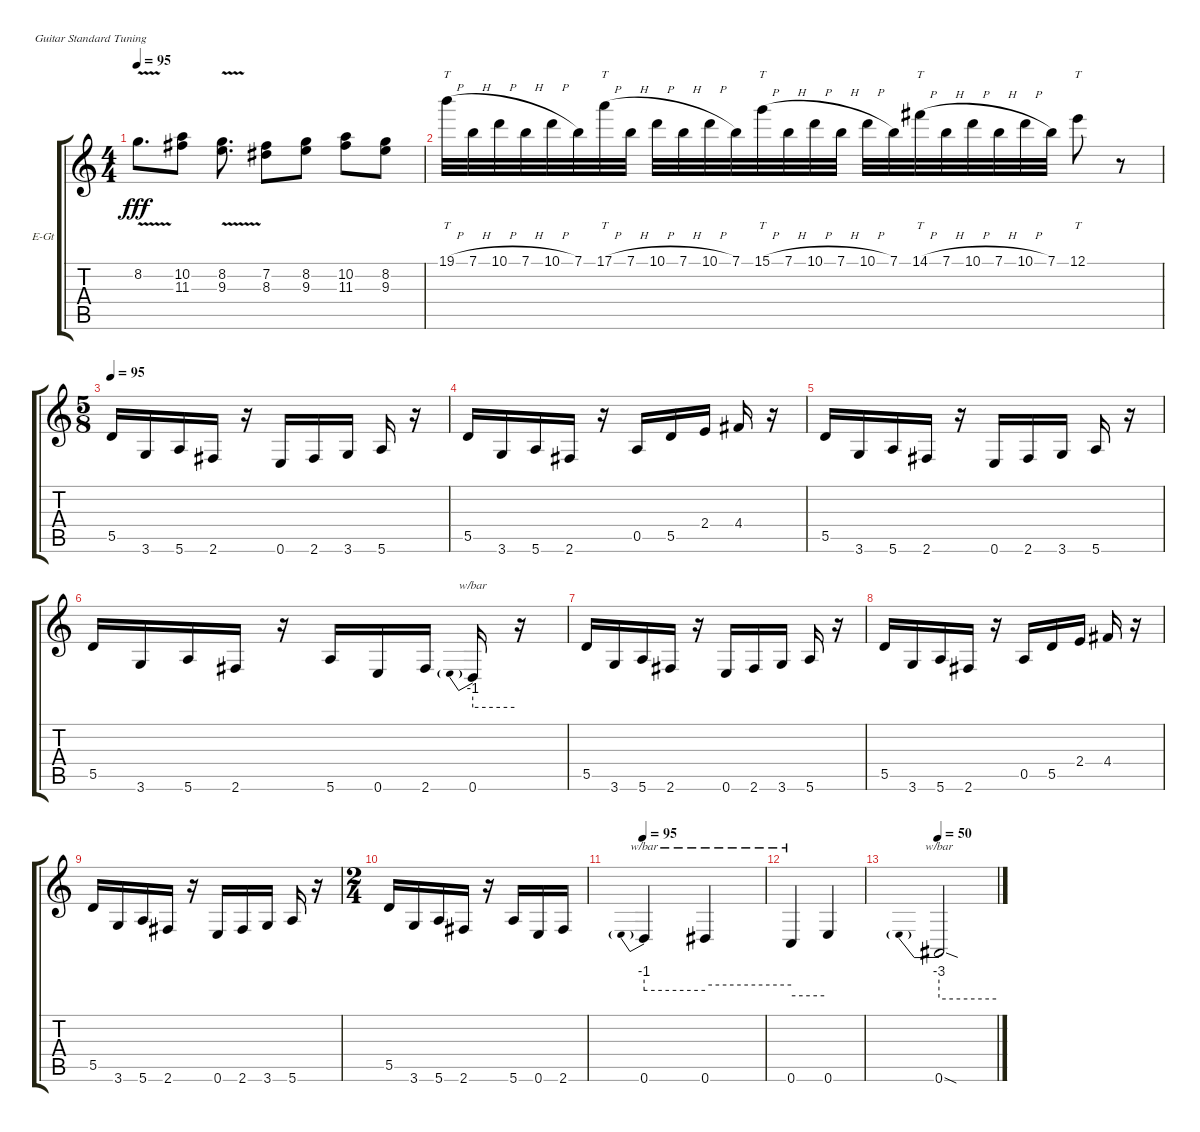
\bracketExtendMode groupsimilarinstruments
\firstSystemTrackNameOrientation horizontal
\otherSystemsTrackNameOrientation horizontal
\track ("Thomas Erak" "E-Gt") {instrument overdrivenguitar}
\staff {score tabs}
\tuning (E4 B3 G3 D3 A2 E2)
\ts (4 4)
\tempo 95
\clef g2
\ks c
8.2{v}.8{d dy fff} (10.2 11.3).8 (8.2{v} 9.3{v}).8{d} (7.2 8.3).8 (8.2 9.3).8 (10.2 11.3).8 (8.2 9.3).8 |
19.1{h}.32{tt} 7.1{h}.32 10.1{h}.32 7.1{h}.32 10.1{h}.32 7.1.32 17.1{h}.32{tt} 7.1{h}.32 10.1{h}.32 7.1{h}.32 10.1{h}.32 7.1.32 15.1{h}.32{tt} 7.1{h}.32 10.1{h}.32 7.1{h}.32 10.1{h}.32 7.1.32 14.1{h}.32{tt} 7.1{h}.32 10.1{h}.32 7.1{h}.32 10.1{h}.32 7.1.32 12.1.8{tt} r.8 |
\ts (5 8)
\beaming (8 2 2 2 2)
\tempo 95
5.5.16 3.6.16 5.6.16 2.6.16 r.16 0.6.16 2.6.16 3.6.16 5.6.16 r.16 |
5.5.16 3.6.16 5.6.16 2.6.16 r.16 0.5.16 5.5.16 2.4.16 4.4.16 r.16 |
5.5.16 3.6.16 5.6.16 2.6.16 r.16 0.6.16 2.6.16 3.6.16 5.6.16 r.16 |
5.5.16 3.6.16 5.6.16 2.6.16 r.16 5.6.16 0.6.16 2.6.16 0.6.16{tbe (predive default 0 -4 60 -4)} r.16 |
5.5.16 3.6.16 5.6.16 2.6.16 r.16 0.6.16 2.6.16 3.6.16 5.6.16 r.16 |
5.5.16 3.6.16 5.6.16 2.6.16 r.16 0.5.16 5.5.16 2.4.16 4.4.16 r.16 |
5.5.16 3.6.16 5.6.16 2.6.16 r.16 0.6.16 2.6.16 3.6.16 5.6.16 r.16 |
\ts (2 4)
\beaming (8 2 2 2 2)
5.5.16 3.6.16 5.6.16 2.6.16 r.16 5.6.16 0.6.16 2.6.16 |
\tempo 95
0.6.4{tbe (predive default 0 -4 60 -4)} 0.6.4{tbe (hold default 0 -2 60 -2)} |
0.6.4{tbe (hold default 0 -8 60 -8)} 0.6.4 |
\tempo 50
0.6{sod}.2{tbe (predive default 0 -12 60 -12)}
